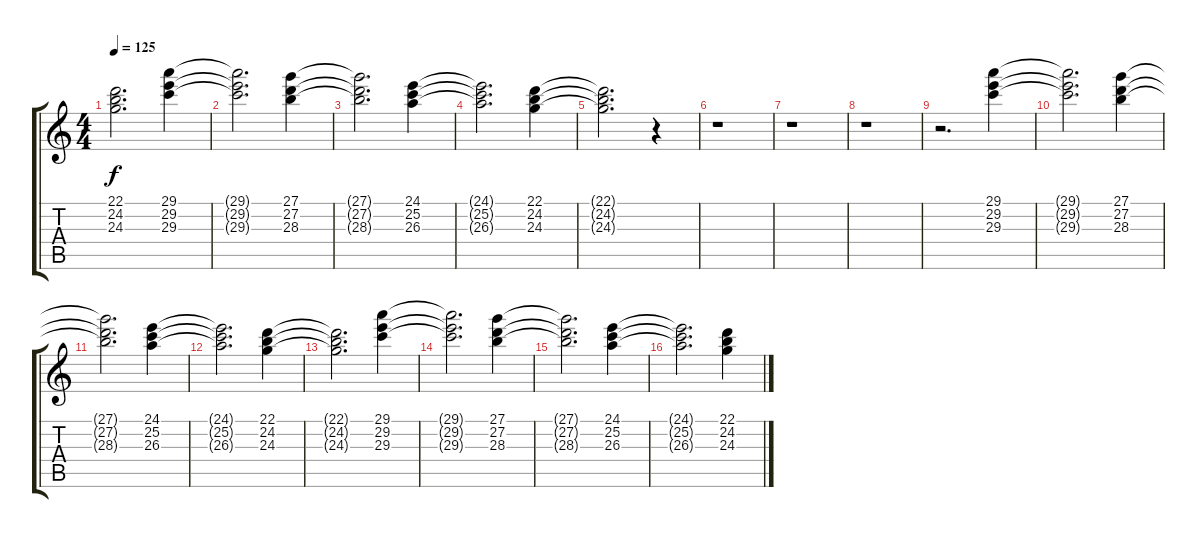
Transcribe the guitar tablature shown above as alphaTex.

\track "" {instrument drawbarorgan}
\staff {score tabs}
\tuning (E4 B3 G3 D3 A2 E2) {hide}
\ts (4 4)
\tempo 125
\clef g2
\ks c
(22.1{t} 24.2{t} 24.3{t}).2{d dy f} (29.1 29.2 29.3).4 |
(29.1{t} 29.2{t} 29.3{t}).2{d} (27.1 27.2 28.3).4 |
(27.1{t} 27.2{t} 28.3{t}).2{d} (24.1 25.2 26.3).4 |
(24.1{t} 25.2{t} 26.3{t}).2{d} (22.1 24.2 24.3).4 |
(22.1{t} 24.2{t} 24.3{t}).2{d} r.4 |
r.1 |
r.1 |
r.1 |
r.2{d} (29.1 29.2 29.3).4 |
(29.1{t} 29.2{t} 29.3{t}).2{d} (27.1 27.2 28.3).4 |
(27.1{t} 27.2{t} 28.3{t}).2{d} (24.1 25.2 26.3).4 |
(24.1{t} 25.2{t} 26.3{t}).2{d} (22.1 24.2 24.3).4 |
(22.1{t} 24.2{t} 24.3{t}).2{d} (29.1 29.2 29.3).4 |
(29.1{t} 29.2{t} 29.3{t}).2{d} (27.1 27.2 28.3).4 |
(27.1{t} 27.2{t} 28.3{t}).2{d} (24.1 25.2 26.3).4 |
(24.1{t} 25.2{t} 26.3{t}).2{d} (22.1 24.2 24.3).4
